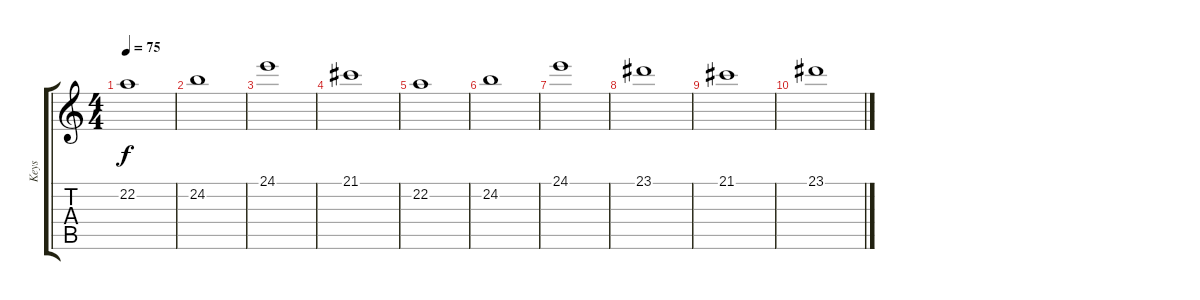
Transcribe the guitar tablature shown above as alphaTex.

\track ("Keys" "Keys") {instrument stringensemble1}
\staff {score tabs}
\tuning (E4 B3 G3 D3 A2 E2) {hide}
\ts (4 4)
\tempo 75
\clef g2
\ks c
22.2.1{dy f} |
24.2.1 |
24.1.1 |
21.1.1 |
22.2.1 |
24.2.1 |
24.1.1 |
23.1.1 |
21.1.1{volume 7} |
23.1.1{volume 1}
